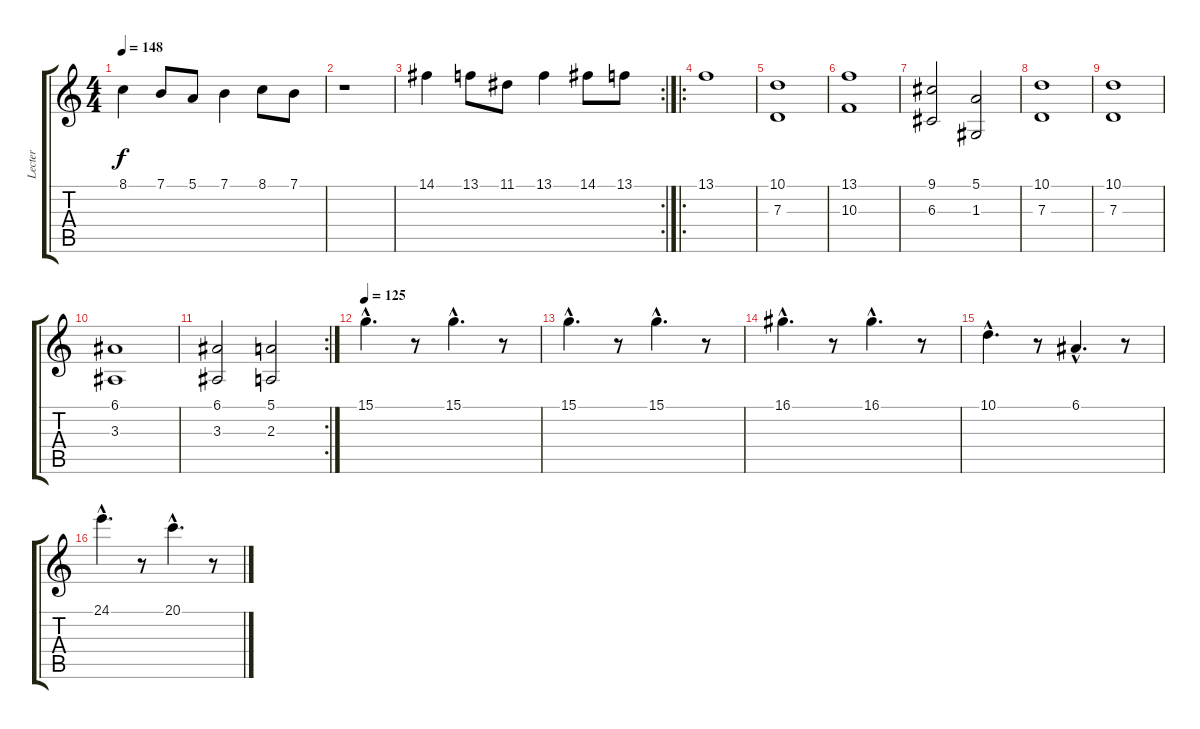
\track ("Lecter" "Lecter") {instrument stringensemble1}
\staff {score tabs}
\tuning (E4 B3 G3 D3 A2 E2) {hide}
\ts (4 4)
\tempo 148
\clef g2
\ks c
8.1.4{dy f instrument pad4choir} 7.1.8 5.1.8 7.1.4 8.1.8 7.1.8 |
r.1 |
\rc 2
14.1.4 13.1.8 11.1.8 13.1.4 14.1.8 13.1.8 |
\ro
13.1.1 |
(10.1 7.3).1{instrument pad4choir} |
(13.1 10.3).1 |
(9.1 6.3).2 (5.1 1.3).2 |
(10.1 7.3).1 |
(10.1 7.3).1 |
(6.1 3.3).1 |
\rc 2
(6.1 3.3).2 (5.1 2.3).2 |
\tempo 125
15.1{hac}.4{d instrument stringensemble1} r.8 15.1{hac}.4{d} r.8 |
15.1{hac}.4{d} r.8 15.1{hac}.4{d} r.8 |
16.1{hac}.4{d} r.8 16.1{hac}.4{d} r.8 |
10.1{hac}.4{d} r.8 6.1{hac}.4{d} r.8 |
24.1{hac}.4{d} r.8 20.1{hac}.4{d} r.8
